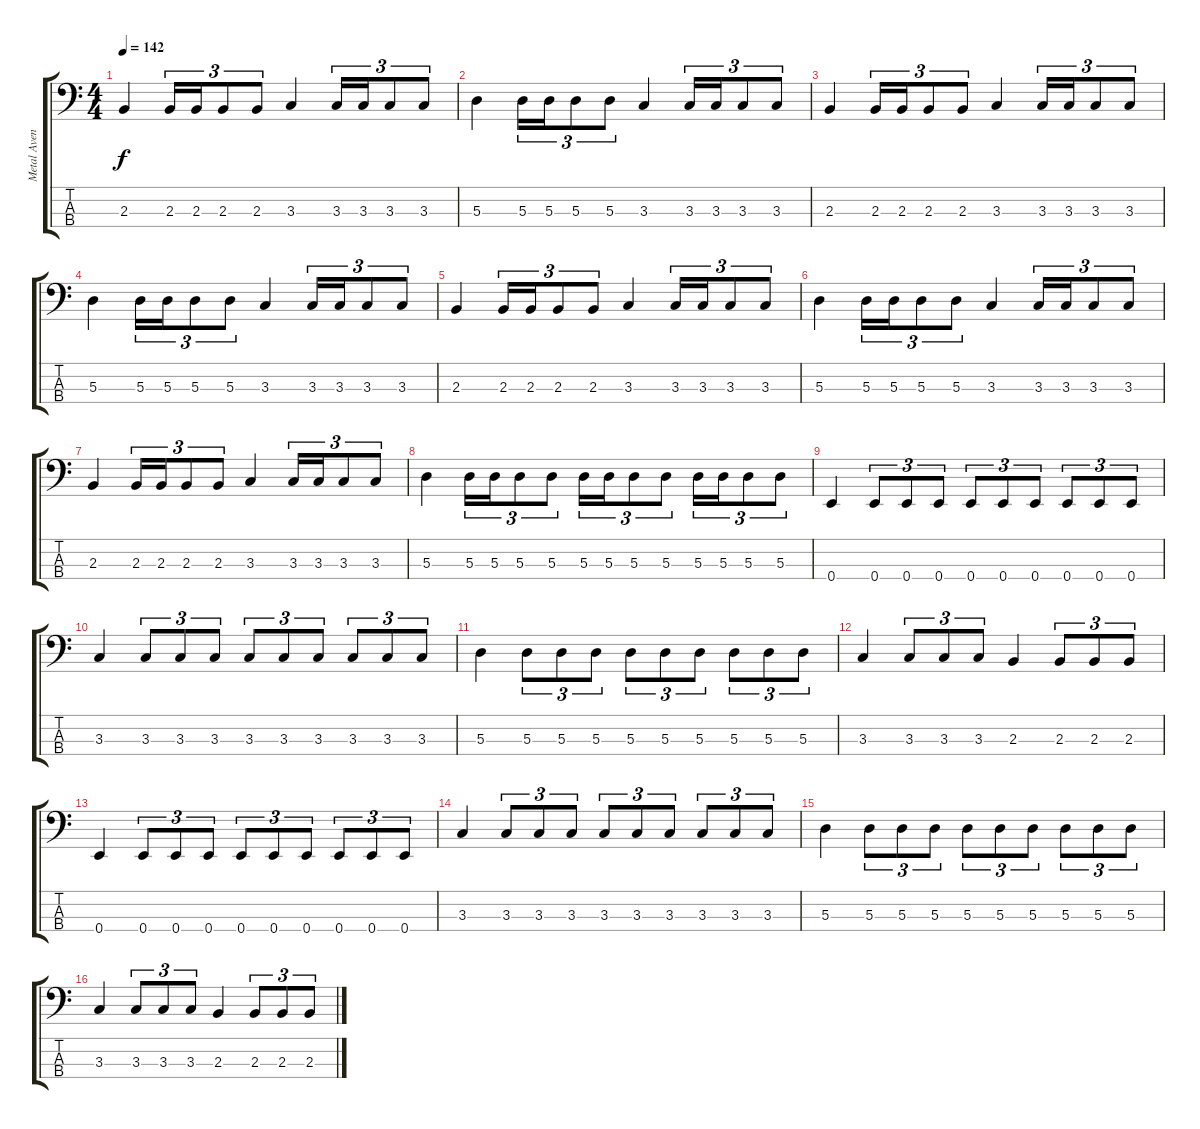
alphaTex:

\track ("Metal Avenger" "Metal Aven") {instrument electricbasspick}
\staff {score tabs}
\tuning (G2 D2 A1 E1) {hide}
\ts (4 4)
\tempo 142
\clef f4
\ks c
2.3.4{dy f} 2.3.16{tu (3 2)} 2.3.16{tu (3 2)} 2.3.8{tu (3 2)} 2.3.8{tu (3 2)} 3.3.4 3.3.16{tu (3 2)} 3.3.16{tu (3 2)} 3.3.8{tu (3 2)} 3.3.8{tu (3 2)} |
5.3.4 5.3.16{tu (3 2)} 5.3.16{tu (3 2)} 5.3.8{tu (3 2)} 5.3.8{tu (3 2)} 3.3.4 3.3.16{tu (3 2)} 3.3.16{tu (3 2)} 3.3.8{tu (3 2)} 3.3.8{tu (3 2)} |
2.3.4 2.3.16{tu (3 2)} 2.3.16{tu (3 2)} 2.3.8{tu (3 2)} 2.3.8{tu (3 2)} 3.3.4 3.3.16{tu (3 2)} 3.3.16{tu (3 2)} 3.3.8{tu (3 2)} 3.3.8{tu (3 2)} |
5.3.4 5.3.16{tu (3 2)} 5.3.16{tu (3 2)} 5.3.8{tu (3 2)} 5.3.8{tu (3 2)} 3.3.4 3.3.16{tu (3 2)} 3.3.16{tu (3 2)} 3.3.8{tu (3 2)} 3.3.8{tu (3 2)} |
2.3.4 2.3.16{tu (3 2)} 2.3.16{tu (3 2)} 2.3.8{tu (3 2)} 2.3.8{tu (3 2)} 3.3.4 3.3.16{tu (3 2)} 3.3.16{tu (3 2)} 3.3.8{tu (3 2)} 3.3.8{tu (3 2)} |
5.3.4 5.3.16{tu (3 2)} 5.3.16{tu (3 2)} 5.3.8{tu (3 2)} 5.3.8{tu (3 2)} 3.3.4 3.3.16{tu (3 2)} 3.3.16{tu (3 2)} 3.3.8{tu (3 2)} 3.3.8{tu (3 2)} |
2.3.4 2.3.16{tu (3 2)} 2.3.16{tu (3 2)} 2.3.8{tu (3 2)} 2.3.8{tu (3 2)} 3.3.4 3.3.16{tu (3 2)} 3.3.16{tu (3 2)} 3.3.8{tu (3 2)} 3.3.8{tu (3 2)} |
5.3.4 5.3.16{tu (3 2)} 5.3.16{tu (3 2)} 5.3.8{tu (3 2)} 5.3.8{tu (3 2)} 5.3.16{tu (3 2)} 5.3.16{tu (3 2)} 5.3.8{tu (3 2)} 5.3.8{tu (3 2)} 5.3.16{tu (3 2)} 5.3.16{tu (3 2)} 5.3.8{tu (3 2)} 5.3.8{tu (3 2)} |
0.4.4 0.4.8{tu (3 2)} 0.4.8{tu (3 2)} 0.4.8{tu (3 2)} 0.4.8{tu (3 2)} 0.4.8{tu (3 2)} 0.4.8{tu (3 2)} 0.4.8{tu (3 2)} 0.4.8{tu (3 2)} 0.4.8{tu (3 2)} |
3.3.4 3.3.8{tu (3 2)} 3.3.8{tu (3 2)} 3.3.8{tu (3 2)} 3.3.8{tu (3 2)} 3.3.8{tu (3 2)} 3.3.8{tu (3 2)} 3.3.8{tu (3 2)} 3.3.8{tu (3 2)} 3.3.8{tu (3 2)} |
5.3.4 5.3.8{tu (3 2)} 5.3.8{tu (3 2)} 5.3.8{tu (3 2)} 5.3.8{tu (3 2)} 5.3.8{tu (3 2)} 5.3.8{tu (3 2)} 5.3.8{tu (3 2)} 5.3.8{tu (3 2)} 5.3.8{tu (3 2)} |
3.3.4 3.3.8{tu (3 2)} 3.3.8{tu (3 2)} 3.3.8{tu (3 2)} 2.3.4 2.3.8{tu (3 2)} 2.3.8{tu (3 2)} 2.3.8{tu (3 2)} |
0.4.4 0.4.8{tu (3 2)} 0.4.8{tu (3 2)} 0.4.8{tu (3 2)} 0.4.8{tu (3 2)} 0.4.8{tu (3 2)} 0.4.8{tu (3 2)} 0.4.8{tu (3 2)} 0.4.8{tu (3 2)} 0.4.8{tu (3 2)} |
3.3.4 3.3.8{tu (3 2)} 3.3.8{tu (3 2)} 3.3.8{tu (3 2)} 3.3.8{tu (3 2)} 3.3.8{tu (3 2)} 3.3.8{tu (3 2)} 3.3.8{tu (3 2)} 3.3.8{tu (3 2)} 3.3.8{tu (3 2)} |
5.3.4 5.3.8{tu (3 2)} 5.3.8{tu (3 2)} 5.3.8{tu (3 2)} 5.3.8{tu (3 2)} 5.3.8{tu (3 2)} 5.3.8{tu (3 2)} 5.3.8{tu (3 2)} 5.3.8{tu (3 2)} 5.3.8{tu (3 2)} |
3.3.4 3.3.8{tu (3 2)} 3.3.8{tu (3 2)} 3.3.8{tu (3 2)} 2.3.4 2.3.8{tu (3 2)} 2.3.8{tu (3 2)} 2.3.8{tu (3 2)}
